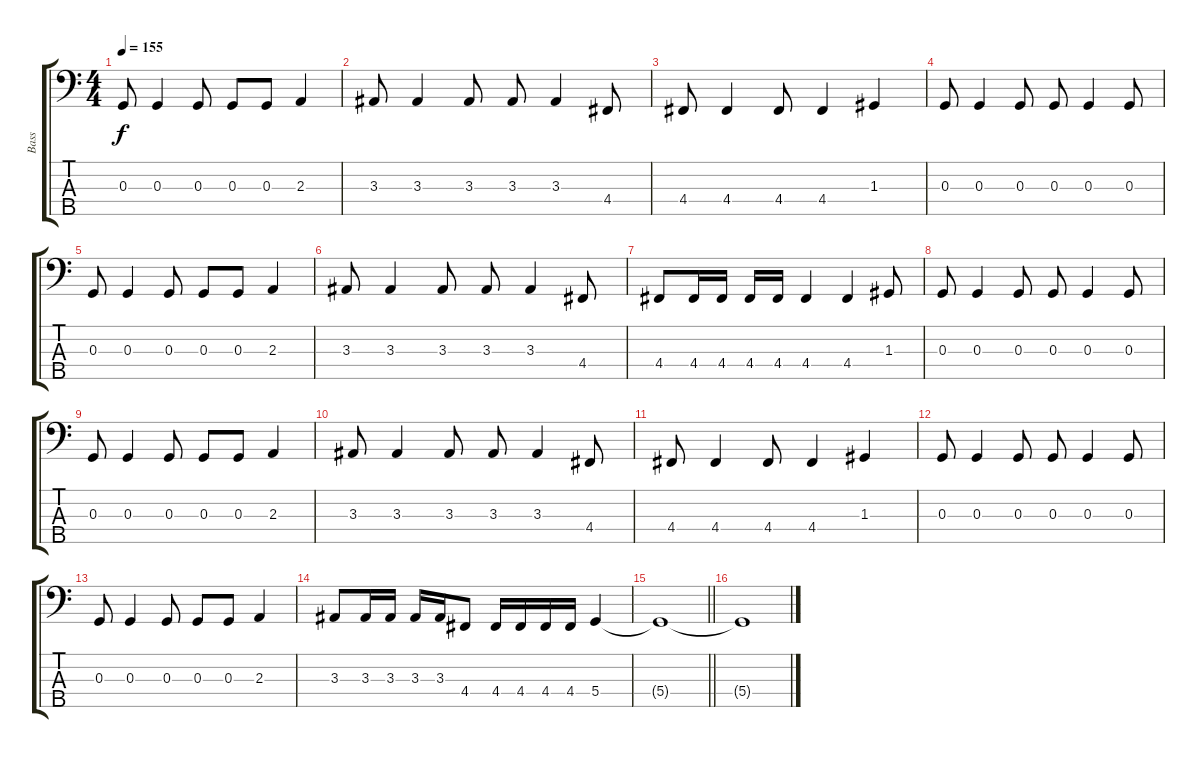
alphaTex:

\track ("Bass" "Bass") {instrument electricbasspick}
\staff {score tabs}
\tuning (F2 C2 G1 D1 A0) {hide}
\ts (4 4)
\tempo 155
\clef f4
\ks c
0.3.8{dy f} 0.3.4 0.3.8 0.3.8 0.3.8 2.3.4 |
3.3.8 3.3.4 3.3.8 3.3.8 3.3.4 4.4.8 |
4.4.8 4.4.4 4.4.8 4.4.4 1.3.4 |
0.3.8 0.3.4 0.3.8 0.3.8 0.3.4 0.3.8 |
0.3.8 0.3.4 0.3.8 0.3.8 0.3.8 2.3.4 |
3.3.8 3.3.4 3.3.8 3.3.8 3.3.4 4.4.8 |
4.4.8 4.4.16 4.4.16 4.4.16 4.4.16 4.4.4 4.4.4 1.3.8 |
0.3.8 0.3.4 0.3.8 0.3.8 0.3.4 0.3.8 |
0.3.8 0.3.4 0.3.8 0.3.8 0.3.8 2.3.4 |
3.3.8 3.3.4 3.3.8 3.3.8 3.3.4 4.4.8 |
4.4.8 4.4.4 4.4.8 4.4.4 1.3.4 |
0.3.8 0.3.4 0.3.8 0.3.8 0.3.4 0.3.8 |
0.3.8 0.3.4 0.3.8 0.3.8 0.3.8 2.3.4 |
3.3.8 3.3.16 3.3.16 3.3.16 3.3.16 4.4.8 4.4.16 4.4.16 4.4.16 4.4.16 5.4.4 |
\barLineRight lightlight
5.4{t}.1 |
5.4{t}.1
